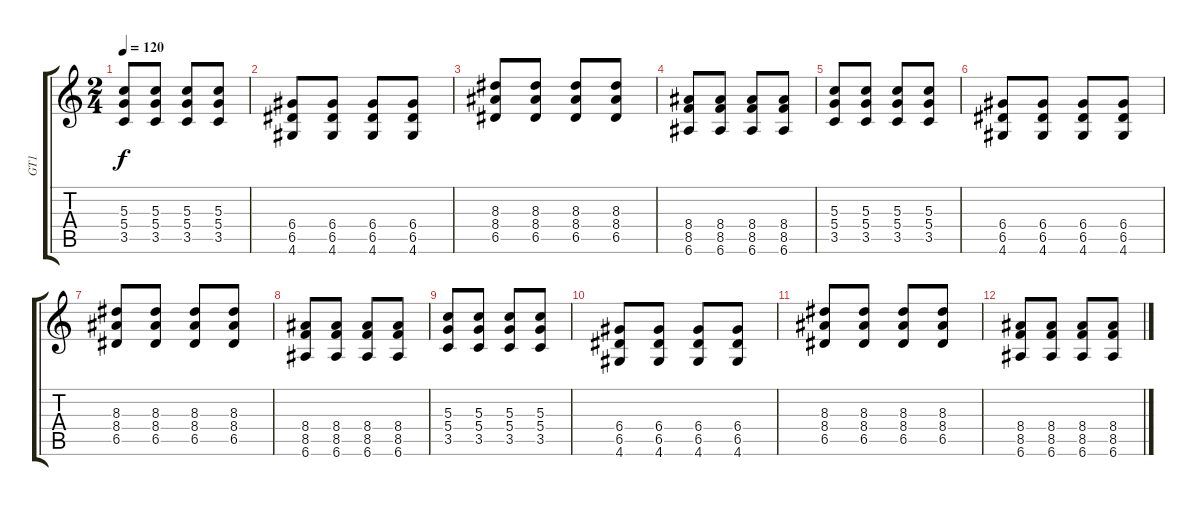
\track ("GT1" "GT1") {instrument distortionguitar}
\staff {score tabs}
\tuning (E4 B3 G3 D3 A2 E2) {hide}
\ts (2 4)
\tempo 120
\clef g2
\ks c
(5.3 5.4 3.5).8{dy f} (5.3 5.4 3.5).8 (5.3 5.4 3.5).8 (5.3 5.4 3.5).8 |
(6.4 6.5 4.6).8 (6.4 6.5 4.6).8 (6.4 6.5 4.6).8 (6.4 6.5 4.6).8 |
(8.3 8.4 6.5).8 (8.3 8.4 6.5).8 (8.3 8.4 6.5).8 (8.3 8.4 6.5).8 |
(8.4 8.5 6.6).8 (8.4 8.5 6.6).8 (8.4 8.5 6.6).8 (8.4 8.5 6.6).8 |
(5.3 5.4 3.5).8 (5.3 5.4 3.5).8 (5.3 5.4 3.5).8 (5.3 5.4 3.5).8 |
(6.4 6.5 4.6).8 (6.4 6.5 4.6).8 (6.4 6.5 4.6).8 (6.4 6.5 4.6).8 |
(8.3 8.4 6.5).8 (8.3 8.4 6.5).8 (8.3 8.4 6.5).8 (8.3 8.4 6.5).8 |
(8.4 8.5 6.6).8 (8.4 8.5 6.6).8 (8.4 8.5 6.6).8 (8.4 8.5 6.6).8 |
(5.3 5.4 3.5).8 (5.3 5.4 3.5).8 (5.3 5.4 3.5).8 (5.3 5.4 3.5).8 |
(6.4 6.5 4.6).8 (6.4 6.5 4.6).8 (6.4 6.5 4.6).8 (6.4 6.5 4.6).8 |
(8.3 8.4 6.5).8 (8.3 8.4 6.5).8 (8.3 8.4 6.5).8 (8.3 8.4 6.5).8 |
(8.4 8.5 6.6).8 (8.4 8.5 6.6).8 (8.4 8.5 6.6).8 (8.4 8.5 6.6).8
